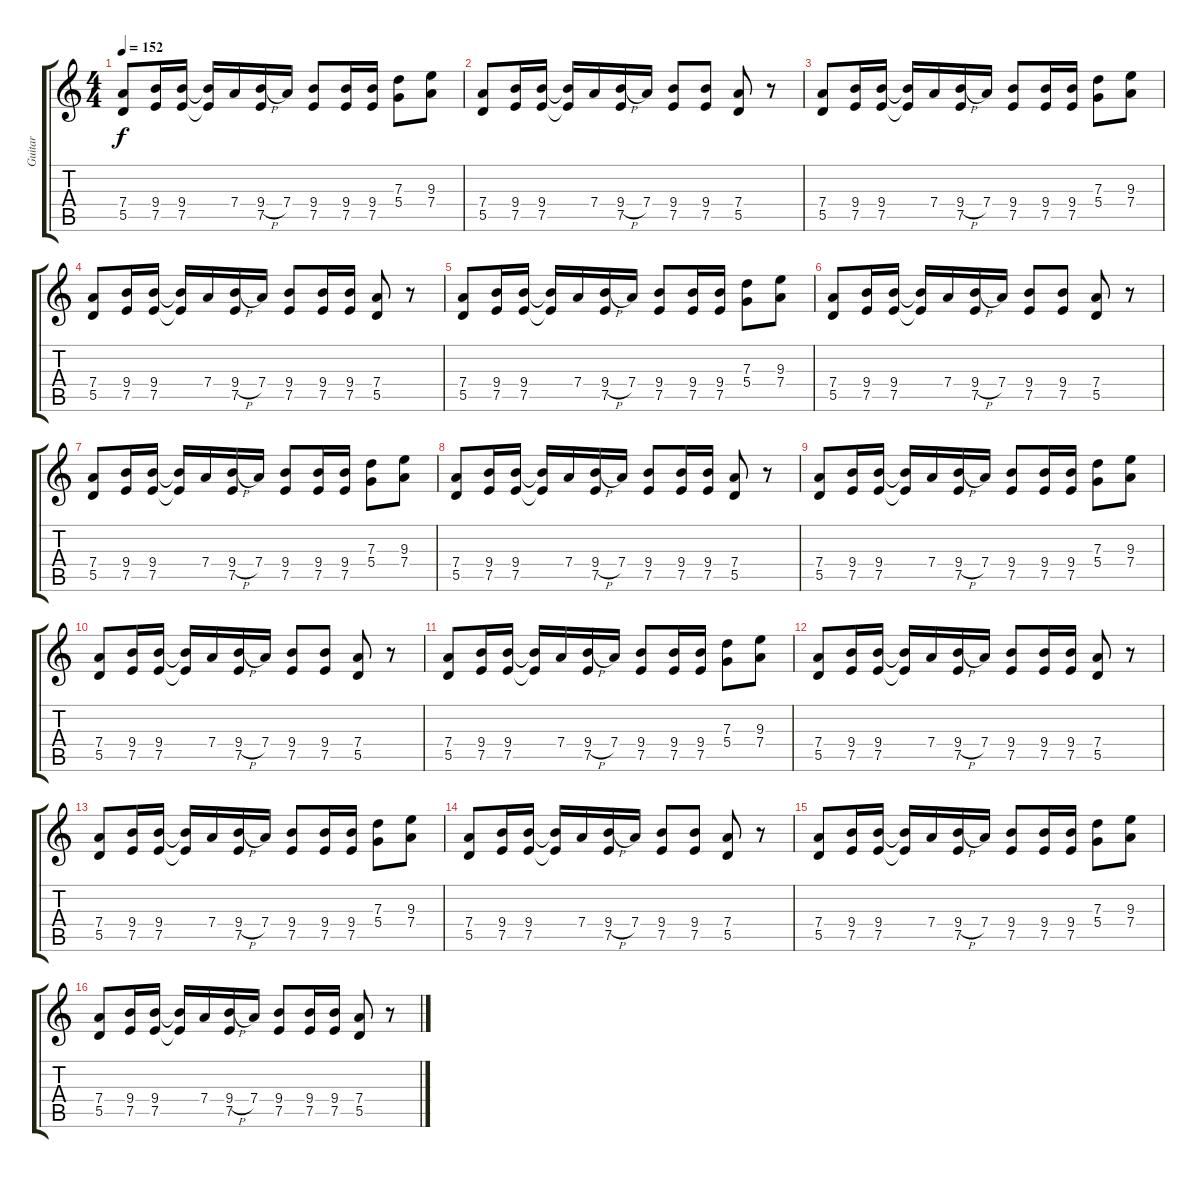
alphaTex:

\track ("Guitar" "Guitar") {instrument overdrivenguitar}
\staff {score tabs}
\tuning (E4 B3 G3 D3 A2 E2) {hide}
\ts (4 4)
\tempo 152
\clef g2
\ks c
(7.4 5.5).8{dy f instrument overdrivenguitar} (9.4 7.5).16 (9.4 7.5).16 (9.4{t} 7.5{t}).16 7.4.16 (9.4{h} 7.5).16 7.4.16 (9.4 7.5).8 (9.4 7.5).16 (9.4 7.5).16 (7.3 5.4).8 (9.3 7.4).8 |
(7.4 5.5).8 (9.4 7.5).16 (9.4 7.5).16 (9.4{t} 7.5{t}).16 7.4.16 (9.4{h} 7.5).16 7.4.16 (9.4 7.5).8 (9.4 7.5).8 (7.4 5.5).8 r.8 |
(7.4 5.5).8 (9.4 7.5).16 (9.4 7.5).16 (9.4{t} 7.5{t}).16 7.4.16 (9.4{h} 7.5).16 7.4.16 (9.4 7.5).8 (9.4 7.5).16 (9.4 7.5).16 (7.3 5.4).8 (9.3 7.4).8 |
(7.4 5.5).8 (9.4 7.5).16 (9.4 7.5).16 (9.4{t} 7.5{t}).16 7.4.16 (9.4{h} 7.5).16 7.4.16 (9.4 7.5).8 (9.4 7.5).16 (9.4 7.5).16 (7.4 5.5).8 r.8 |
(7.4 5.5).8 (9.4 7.5).16 (9.4 7.5).16 (9.4{t} 7.5{t}).16 7.4.16 (9.4{h} 7.5).16 7.4.16 (9.4 7.5).8 (9.4 7.5).16 (9.4 7.5).16 (7.3 5.4).8 (9.3 7.4).8 |
(7.4 5.5).8 (9.4 7.5).16 (9.4 7.5).16 (9.4{t} 7.5{t}).16 7.4.16 (9.4{h} 7.5).16 7.4.16 (9.4 7.5).8 (9.4 7.5).8 (7.4 5.5).8 r.8 |
(7.4 5.5).8 (9.4 7.5).16 (9.4 7.5).16 (9.4{t} 7.5{t}).16 7.4.16 (9.4{h} 7.5).16 7.4.16 (9.4 7.5).8 (9.4 7.5).16 (9.4 7.5).16 (7.3 5.4).8 (9.3 7.4).8 |
(7.4 5.5).8 (9.4 7.5).16 (9.4 7.5).16 (9.4{t} 7.5{t}).16 7.4.16 (9.4{h} 7.5).16 7.4.16 (9.4 7.5).8 (9.4 7.5).16 (9.4 7.5).16 (7.4 5.5).8 r.8 |
(7.4 5.5).8 (9.4 7.5).16 (9.4 7.5).16 (9.4{t} 7.5{t}).16 7.4.16 (9.4{h} 7.5).16 7.4.16 (9.4 7.5).8 (9.4 7.5).16 (9.4 7.5).16 (7.3 5.4).8 (9.3 7.4).8 |
(7.4 5.5).8 (9.4 7.5).16 (9.4 7.5).16 (9.4{t} 7.5{t}).16 7.4.16 (9.4{h} 7.5).16 7.4.16 (9.4 7.5).8 (9.4 7.5).8 (7.4 5.5).8 r.8 |
(7.4 5.5).8 (9.4 7.5).16 (9.4 7.5).16 (9.4{t} 7.5{t}).16 7.4.16 (9.4{h} 7.5).16 7.4.16 (9.4 7.5).8 (9.4 7.5).16 (9.4 7.5).16 (7.3 5.4).8 (9.3 7.4).8 |
(7.4 5.5).8 (9.4 7.5).16 (9.4 7.5).16 (9.4{t} 7.5{t}).16 7.4.16 (9.4{h} 7.5).16 7.4.16 (9.4 7.5).8 (9.4 7.5).16 (9.4 7.5).16 (7.4 5.5).8 r.8 |
(7.4 5.5).8 (9.4 7.5).16 (9.4 7.5).16 (9.4{t} 7.5{t}).16 7.4.16 (9.4{h} 7.5).16 7.4.16 (9.4 7.5).8 (9.4 7.5).16 (9.4 7.5).16 (7.3 5.4).8 (9.3 7.4).8 |
(7.4 5.5).8 (9.4 7.5).16 (9.4 7.5).16 (9.4{t} 7.5{t}).16 7.4.16 (9.4{h} 7.5).16 7.4.16 (9.4 7.5).8 (9.4 7.5).8 (7.4 5.5).8 r.8 |
(7.4 5.5).8 (9.4 7.5).16 (9.4 7.5).16 (9.4{t} 7.5{t}).16 7.4.16 (9.4{h} 7.5).16 7.4.16 (9.4 7.5).8 (9.4 7.5).16 (9.4 7.5).16 (7.3 5.4).8 (9.3 7.4).8 |
(7.4 5.5).8 (9.4 7.5).16 (9.4 7.5).16 (9.4{t} 7.5{t}).16 7.4.16 (9.4{h} 7.5).16 7.4.16 (9.4 7.5).8 (9.4 7.5).16 (9.4 7.5).16 (7.4 5.5).8 r.8
